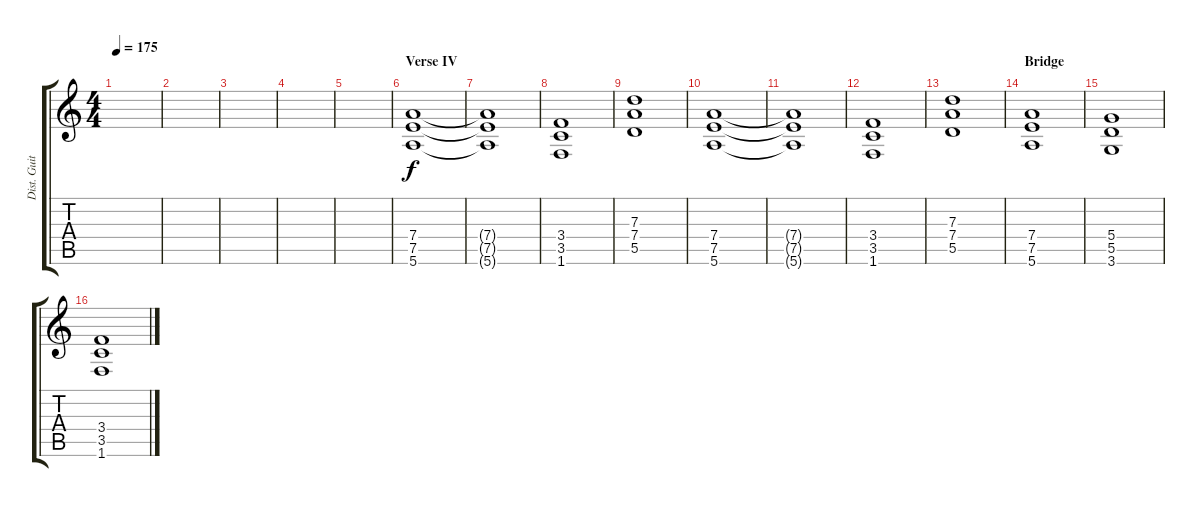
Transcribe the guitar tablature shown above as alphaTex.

\track ("Dist. Guitar I" "Dist. Guit") {instrument distortionguitar}
\staff {score tabs}
\tuning (E4 B3 G3 D3 A2 E2) {hide}
\ts (4 4)
\tempo 175
\clef g2
\ks c
|
|
|
|
|
\section ("" "Verse IV")
(7.4 7.5 5.6).1 |
(7.4{t} 7.5{t} 5.6{t}).1 |
(3.4 3.5 1.6).1 |
(7.3 7.4 5.5).1 |
(7.4 7.5 5.6).1 |
(7.4{t} 7.5{t} 5.6{t}).1 |
(3.4 3.5 1.6).1 |
(7.3 7.4 5.5).1 |
\section ("" "Bridge")
(7.4 7.5 5.6).1 |
(5.4 5.5 3.6).1 |
(3.4 3.5 1.6).1
